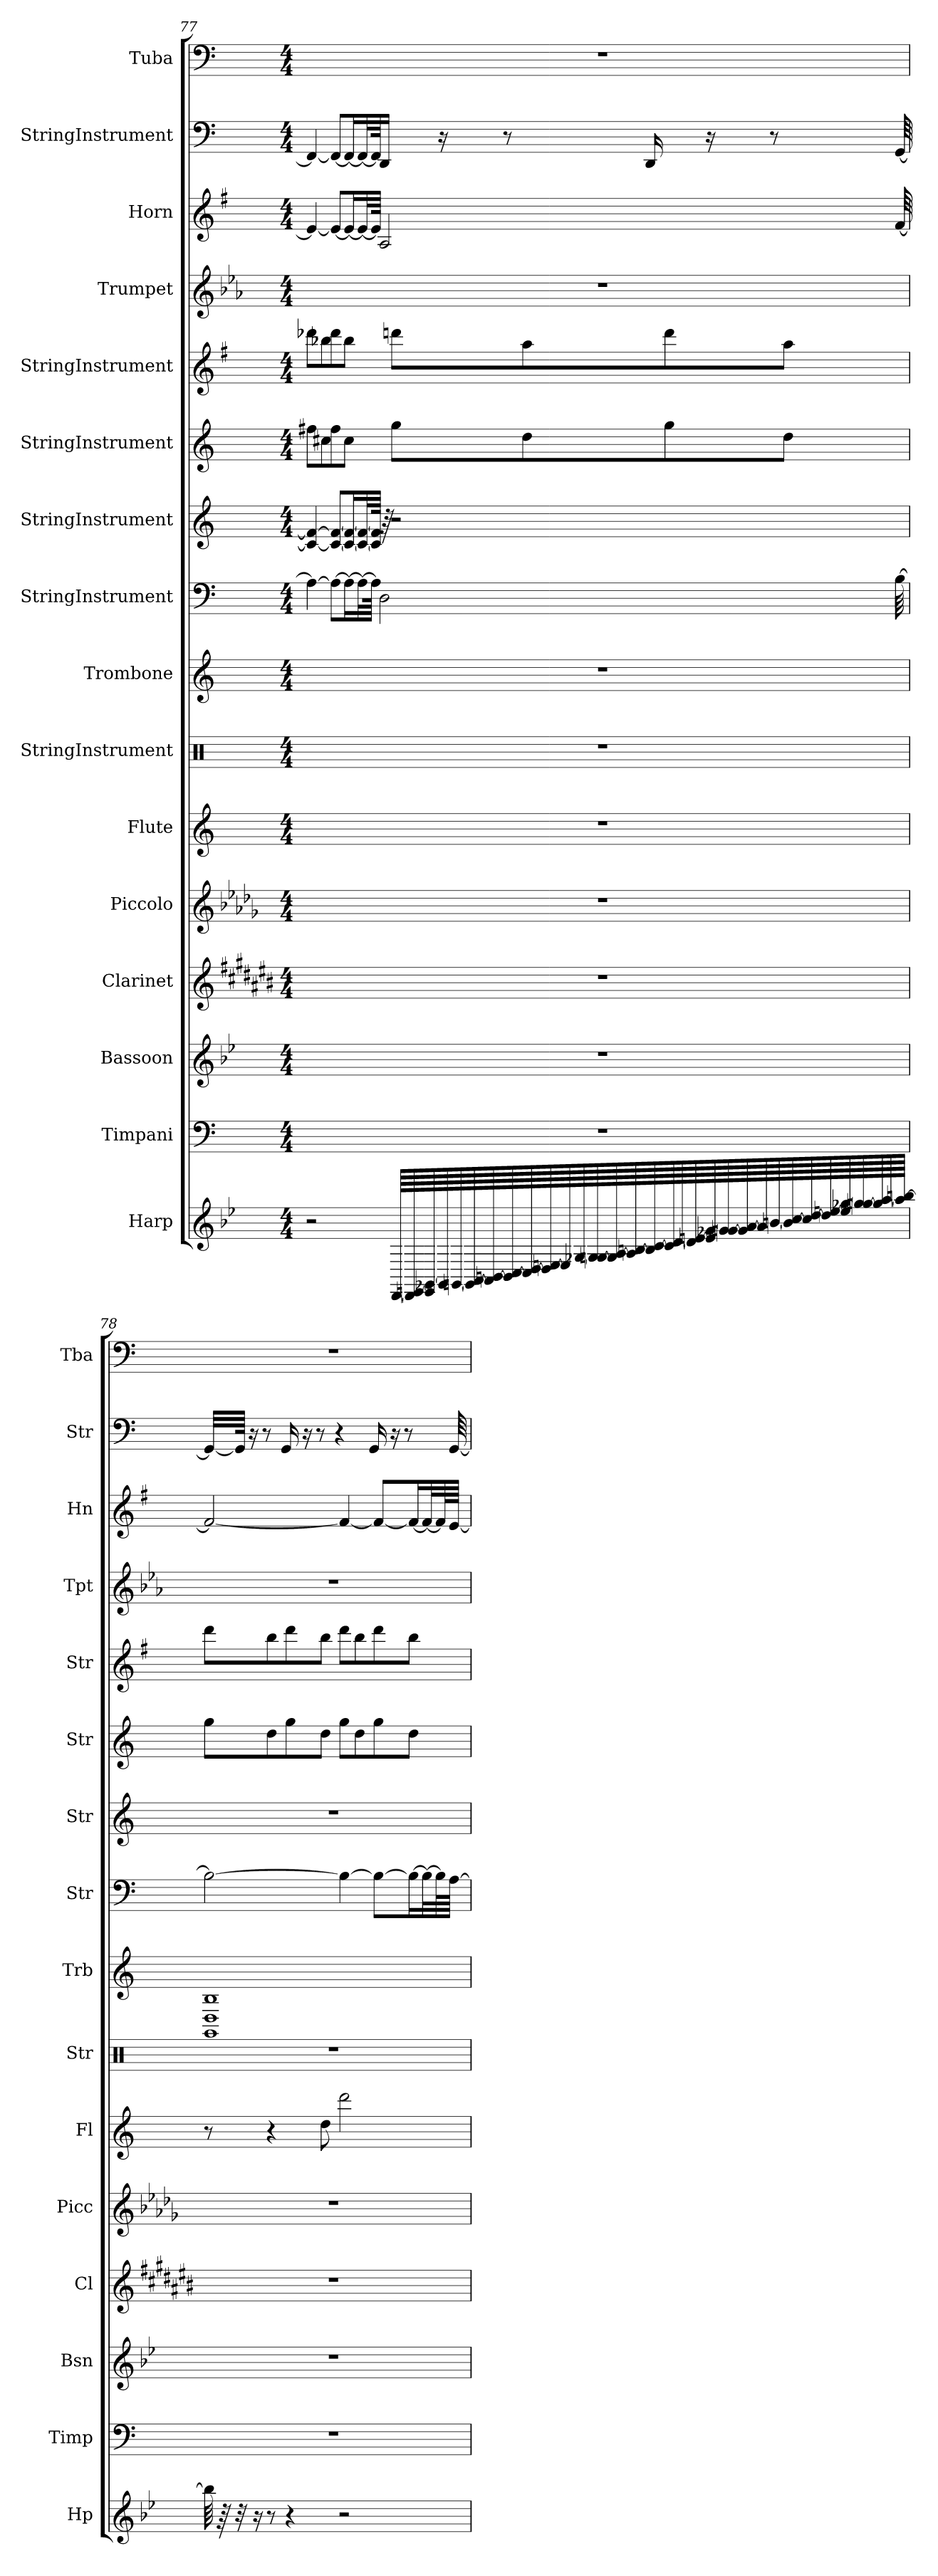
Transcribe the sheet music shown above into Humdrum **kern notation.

**kern	**kern	**kern	**kern	**kern	**kern	**kern	**kern	**kern	**kern	**kern	**kern	**kern	**kern	**kern	**kern
*part16	*part15	*part14	*part13	*part12	*part11	*part10	*part9	*part8	*part7	*part6	*part5	*part4	*part3	*part2	*part1
*staff16	*staff15	*staff14	*staff13	*staff12	*staff11	*staff10	*staff9	*staff8	*staff7	*staff6	*staff5	*staff4	*staff3	*staff2	*staff1
*I"Harp	*I"Timpani	*I"Bassoon	*I"Clarinet	*I"Piccolo	*I"Flute	*I"StringInstrument	*I"Trombone	*I"StringInstrument	*I"StringInstrument	*I"StringInstrument	*I"StringInstrument	*I"Trumpet	*I"Horn	*I"StringInstrument	*I"Tuba
*I'Hp	*I'Timp	*I'Bsn	*I'Cl	*I'Picc	*I'Fl	*I'Str	*I'Trb	*I'Str	*I'Str	*I'Str	*I'Str	*I'Tpt	*I'Hn	*I'Str	*I'Tba
!!LO:PB:g=z
*clefG2	*clefF4	*clefG2	*clefG2	*clefG2	*clefG2	*clefX	*clefG2	*clefF4	*clefG2	*clefG2	*clefG2	*clefG2	*clefG2	*clefF4	*clefF4
*	*	*	*ITrd1c2	*ITrd-7c-12	*	*	*	*	*	*	*	*ITrd1c2	*ITrd4c7	*	*
*k[b-e-]	*k[]	*k[b-e-]	*k[f#c#g#d#a#]	*k[b-e-a-d-g-]	*k[]	*k[]	*k[]	*k[]	*k[]	*k[]	*k[f#]	*k[b-e-a-d-g-]	*k[]	*k[]	*k[]
*M4/4	*M4/4	*M4/4	*M4/4	*M4/4	*M4/4	*M4/4	*M4/4	*M4/4	*M4/4	*M4/4	*M4/4	*M4/4	*M4/4	*M4/4	*M4/4
=77	=77	=77	=77	=77	=77	=77	=77	=77	=77	=77	=77	=77	=77	=77	=77
*	*	*	*	*	*	*	*	*	*	*	*	*	*	*	*^
*	*	*	*	*	*	*	*	*	*	*	*	*	*	*	*	*^
2r	1r	1r	1r	1r	1r	1r	1r	4A#\_	4c#/_ 4f#/_	8ff#X\L	8ddd-X\L	1r	4A#/_	4FF#/_	1r	2ryy	2.ryy
.	.	.	.	.	.	.	.	.	.	8cc#X\	8bb-X\	.	.	.	.	.	.
.	.	.	.	.	.	.	.	8A#\L_	8c#/_ 8f#/_L	8ff#\	8ddd-\	.	8A#/L_	8FF#/L_	.	.	.
.	.	.	.	.	.	.	.	16A#\L_	16c#/_ 16f#/_L	8cc#\J	8bb-\J	.	16A#/L_	16FF#/L_	.	.	.
.	.	.	.	.	.	.	.	32A#\L_	32c#/_ 32f#/_L	.	.	.	32A#/L_	32FF#/L_	.	.	.
.	.	.	.	.	.	.	.	64A#\JJJk]	64c#/] 64f#/]JJJk	.	.	.	64A#/JJJk]	64FF#/JK]	.	.	.
.	.	.	.	.	.	.	.	2D\	64r	.	.	.	2D/	16DD/JJ	.	.	.
*	*	*	*	*	*	*	*	*	*	*	*	*	*	*	*MM103	*	*
[64DD/LLLL	.	.	.	.	.	.	.	.	2r	8gg\L	8dddn\L	.	.	.	.	2ryy	.
64DD/] [64EEn/	.	.	.	.	.	.	.	.	.	.	.	.	.	.	.	.	.
64EE/] [64GG-X/	.	.	.	.	.	.	.	.	.	.	.	.	.	.	.	.	.
64GG-/]	.	.	.	.	.	.	.	.	.	.	.	.	.	16r	.	.	.
[64GGn/	.	.	.	.	.	.	.	.	.	.	.	.	.	.	.	.	.
64GG/] [64AA/	.	.	.	.	.	.	.	.	.	.	.	.	.	.	.	.	.
64AA/] [64BBn/	.	.	.	.	.	.	.	.	.	.	.	.	.	.	.	.	.
64BB/] [64C/	.	.	.	.	.	.	.	.	.	.	.	.	.	8r	.	.	.
64C/] [64D/	.	.	.	.	.	.	.	.	.	8dd\	8aa\	.	.	.	.	.	.
64D/] [64En/	.	.	.	.	.	.	.	.	.	.	.	.	.	.	.	.	.
64E/]	.	.	.	.	.	.	.	.	.	.	.	.	.	.	.	.	.
[64G-X/	.	.	.	.	.	.	.	.	.	.	.	.	.	.	.	.	.
64G-/] [64Gn/	.	.	.	.	.	.	.	.	.	.	.	.	.	.	.	.	.
64G/] [64A/	.	.	.	.	.	.	.	.	.	.	.	.	.	.	.	.	.
64A/] [64Bn/	.	.	.	.	.	.	.	.	.	.	.	.	.	.	.	.	.
64B/] [64c/	.	.	.	.	.	.	.	.	.	.	.	.	.	16DD/	.	.	.
*	*	*	*	*	*	*	*	*	*	*	*	*	*	*	*MM86	*	*
64c/]	.	.	.	.	.	.	.	.	.	8gg\	8ddd\	.	.	.	.	.	4ryy
[64d/	.	.	.	.	.	.	.	.	.	.	.	.	.	.	.	.	.
64d/] [64en/	.	.	.	.	.	.	.	.	.	.	.	.	.	.	.	.	.
64e/] [64g-X/	.	.	.	.	.	.	.	.	.	.	.	.	.	16r	.	.	.
64g-/] [64gn/	.	.	.	.	.	.	.	.	.	.	.	.	.	.	.	.	.
64g/] [64a/	.	.	.	.	.	.	.	.	.	.	.	.	.	.	.	.	.
64a/]	.	.	.	.	.	.	.	.	.	.	.	.	.	.	.	.	.
[64bn/	.	.	.	.	.	.	.	.	.	.	.	.	.	8r	.	.	.
64b/] [64cc/	.	.	.	.	.	.	.	.	.	8dd\J	8aa\J	.	.	.	.	.	.
64cc/] [64dd/	.	.	.	.	.	.	.	.	.	.	.	.	.	.	.	.	.
64dd/] [64een/	.	.	.	.	.	.	.	.	.	.	.	.	.	.	.	.	.
64ee/] [64gg-X/	.	.	.	.	.	.	.	.	.	.	.	.	.	.	.	.	.
64gg-/] [64ggn/	.	.	.	.	.	.	.	.	.	.	.	.	.	.	.	.	.
64gg/]	.	.	.	.	.	.	.	.	.	.	.	.	.	.	.	.	.
[64aa/	.	.	.	.	.	.	.	.	.	.	.	.	.	.	.	.	.
64aa/] [64bbn/JJJJ	.	.	.	.	.	.	.	[64B\	.	.	.	.	[64B/	[64GG/	.	.	.
*	*	*	*	*	*	*	*	*	*	*	*	*	*	*	*v	*v	*v
!!LO:PB:g=z
=78	=78	=78	=78	=78	=78	=78	=78	=78	=78	=78	=78	=78	=78	=78	=78
*	*	*	*	*	*	*	*	*	*	*	*	*	*	*	*MM112
64bb\]	1r	1r	1r	1r	8r	1r	1GG 1D 1B	2B\_	1r	8gg\L	8ddd\L	1r	2B/_	32GG/LLL_	1r
64r	.	.	.	.	.	.	.	.	.	.	.	.	.	.	.
32r	.	.	.	.	.	.	.	.	.	.	.	.	.	64GG/JJJk]	.
.	.	.	.	.	.	.	.	.	.	.	.	.	.	16r	.
16r	.	.	.	.	.	.	.	.	.	.	.	.	.	.	.
.	.	.	.	.	.	.	.	.	.	.	.	.	.	8r	.
8r	.	.	.	.	4r	.	.	.	.	8dd\	8bb\	.	.	.	.
.	.	.	.	.	.	.	.	.	.	.	.	.	.	16GG/	.
4r	.	.	.	.	.	.	.	.	.	8gg\	8ddd\	.	.	.	.
.	.	.	.	.	.	.	.	.	.	.	.	.	.	16r	.
.	.	.	.	.	.	.	.	.	.	.	.	.	.	8r	.
.	.	.	.	.	8dd\	.	.	.	.	8dd\J	8bb\J	.	.	.	.
.	.	.	.	.	.	.	.	.	.	.	.	.	.	4r	.
2r	.	.	.	.	2ddd\	.	.	4B\_	.	8gg\L	8ddd\L	.	4B/_	.	.
.	.	.	.	.	.	.	.	.	.	8dd\	8bb\	.	.	.	.
.	.	.	.	.	.	.	.	.	.	.	.	.	.	16GG/	.
.	.	.	.	.	.	.	.	8B\L_	.	8gg\	8ddd\	.	8B/L_	.	.
.	.	.	.	.	.	.	.	.	.	.	.	.	.	16r	.
.	.	.	.	.	.	.	.	.	.	.	.	.	.	8r	.
.	.	.	.	.	.	.	.	16B\L_	.	8dd\J	8bb\J	.	16B/L_	.	.
.	.	.	.	.	.	.	.	32B\L_	.	.	.	.	32B/L_	.	.
.	.	.	.	.	.	.	.	64B\L]	.	.	.	.	64B/L]	.	.
.	.	.	.	.	.	.	.	[64A\JJJJ	.	.	.	.	[64A/JJJJ	[64GG/	.
=	=	=	=	=	=	=	=	=	=	=	=	=	=	=	=
*-	*-	*-	*-	*-	*-	*-	*-	*-	*-	*-	*-	*-	*-	*-	*-
